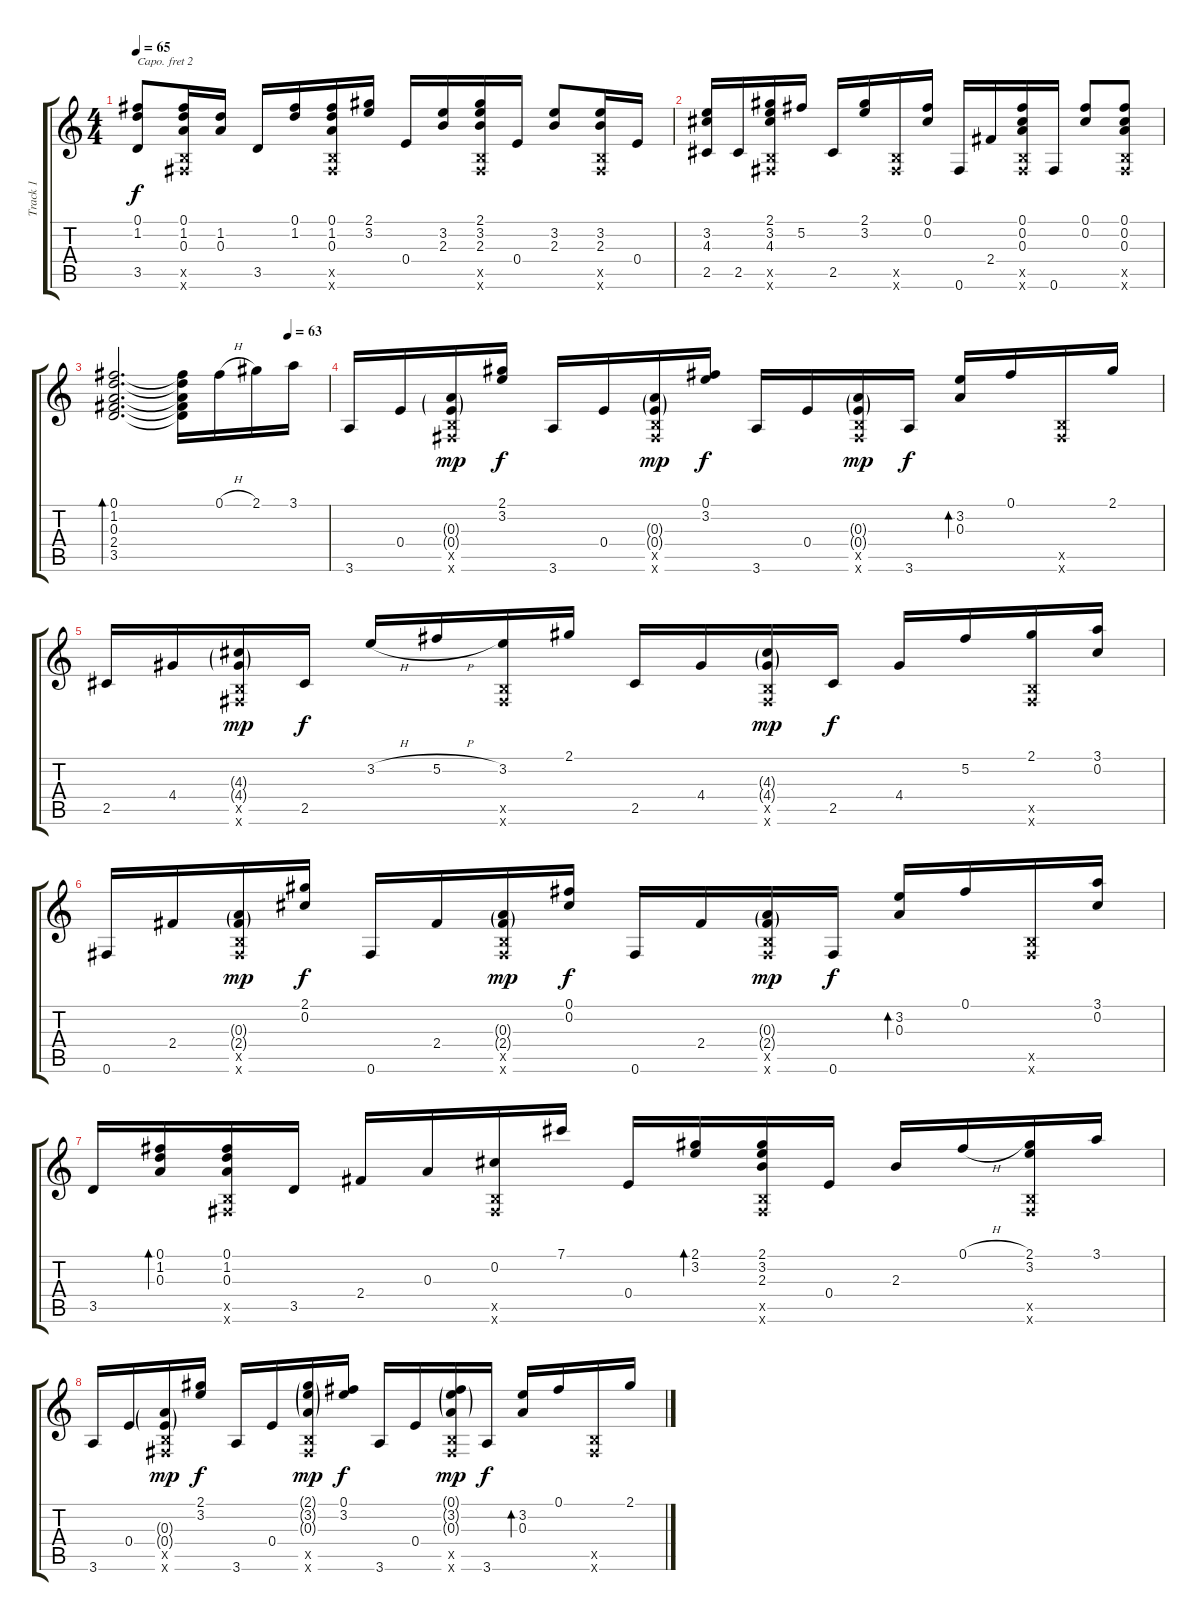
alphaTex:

\track ("Track 1" "Track 1") {instrument acousticguitarsteel}
\staff {score tabs}
\capo 2
\tuning (E4 B3 G3 D3 A2 E2) {hide}
\ts (4 4)
\tempo 65
\clef g2
\ks c
(0.1 1.2 3.5).8{dy f} (0.1 1.2 0.3 0.5{x} 0.6{x}).16 (1.2 0.3).16 3.5.16 (0.1 1.2).16 (0.1 1.2 0.3 0.5{x} 0.6{x}).16 (2.1 3.2).16 0.4.16 (3.2 2.3).16 (2.1 3.2 2.3 0.5{x} 0.6{x}).16 0.4.16 (3.2 2.3).8 (3.2 2.3 0.5{x} 0.6{x}).16 0.4.16 |
(3.2 4.3 2.5).16 2.5.16 (2.1 3.2 4.3 0.5{x} 0.6{x}).16 5.2.16 2.5.16 (2.1 3.2).16 (0.5{x} 0.6{x}).16 (0.1 0.2).16 0.6.16 2.4.16 (0.1 0.2 0.3 0.5{x} 0.6{x}).16 0.6.16 (0.1 0.2).8 (0.1 0.2 0.3 0.5{x} 0.6{x}).8 |
\tempo (63 0.8125)
(0.1 1.2 0.3 2.4 3.5).2{d bd 60} (0.1{t} 1.2{t} 0.3{t} 2.4{t} 3.5{t}).16 0.1{h}.16 2.1.16 3.1.16 |
3.6.16 0.4.16 (0.3{g} 0.4{g} 0.5{x} 0.6{x}).16{dy mp} (2.1 3.2).16{dy f} 3.6.16 0.4.16 (0.3{g} 0.4{g} 0.5{x} 0.6{x}).16{dy mp} (0.1 3.2).16{dy f} 3.6.16 0.4.16 (0.3{g} 0.4{g} 0.5{x} 0.6{x}).16{dy mp} 3.6.16{dy f} (3.2 0.3).16{bd 60} 0.1.16 (0.5{x} 0.6{x}).16 2.1.16 |
2.5.16 4.4.16 (4.3{g} 4.4{g} 0.5{x} 0.6{x}).16{dy mp} 2.5.16{dy f} 3.2{h}.16 5.2{h}.16 (3.2 0.5{x} 0.6{x}).16 2.1.16 2.5.16 4.4.16 (4.3{g} 4.4{g} 0.5{x} 0.6{x}).16{dy mp} 2.5.16{dy f} 4.4.16 5.2.16 (2.1 0.5{x} 0.6{x}).16 (3.1 0.2).16 |
0.6.16 2.4.16 (0.3{g} 2.4{g} 0.5{x} 0.6{x}).16{dy mp} (2.1 0.2).16{dy f} 0.6.16 2.4.16 (0.3{g} 2.4{g} 0.5{x} 0.6{x}).16{dy mp} (0.1 0.2).16{dy f} 0.6.16 2.4.16 (0.3{g} 2.4{g} 0.5{x} 0.6{x}).16{dy mp} 0.6.16{dy f} (3.2 0.3).16{bd 60} 0.1.16 (0.5{x} 0.6{x}).16 (3.1 0.2).16 |
3.5.16 (0.1 1.2 0.3).16{bd 60} (0.1 1.2 0.3 0.5{x} 0.6{x}).16 3.5.16 2.4.16 0.3.16 (0.2 0.5{x} 0.6{x}).16 7.1.16 0.4.16 (2.1 3.2).16{bd 60} (2.1 3.2 2.3 0.5{x} 0.6{x}).16 0.4.16 2.3.16 0.1{h}.16 (2.1 3.2 0.5{x} 0.6{x}).16 3.1.16 |
3.6.16 0.4.16 (0.3{g} 0.4{g} 0.5{x} 0.6{x}).16{dy mp} (2.1 3.2).16{dy f} 3.6.16 0.4.16 (2.1{g} 3.2{g} 0.3{g} 0.5{x} 0.6{x}).16{dy mp} (0.1 3.2).16{dy f} 3.6.16 0.4.16 (0.1{g} 3.2{g} 0.3{g} 0.5{x} 0.6{x}).16{dy mp} 3.6.16{dy f} (3.2 0.3).16{bd 60} 0.1.16 (0.5{x} 0.6{x}).16 2.1.16
